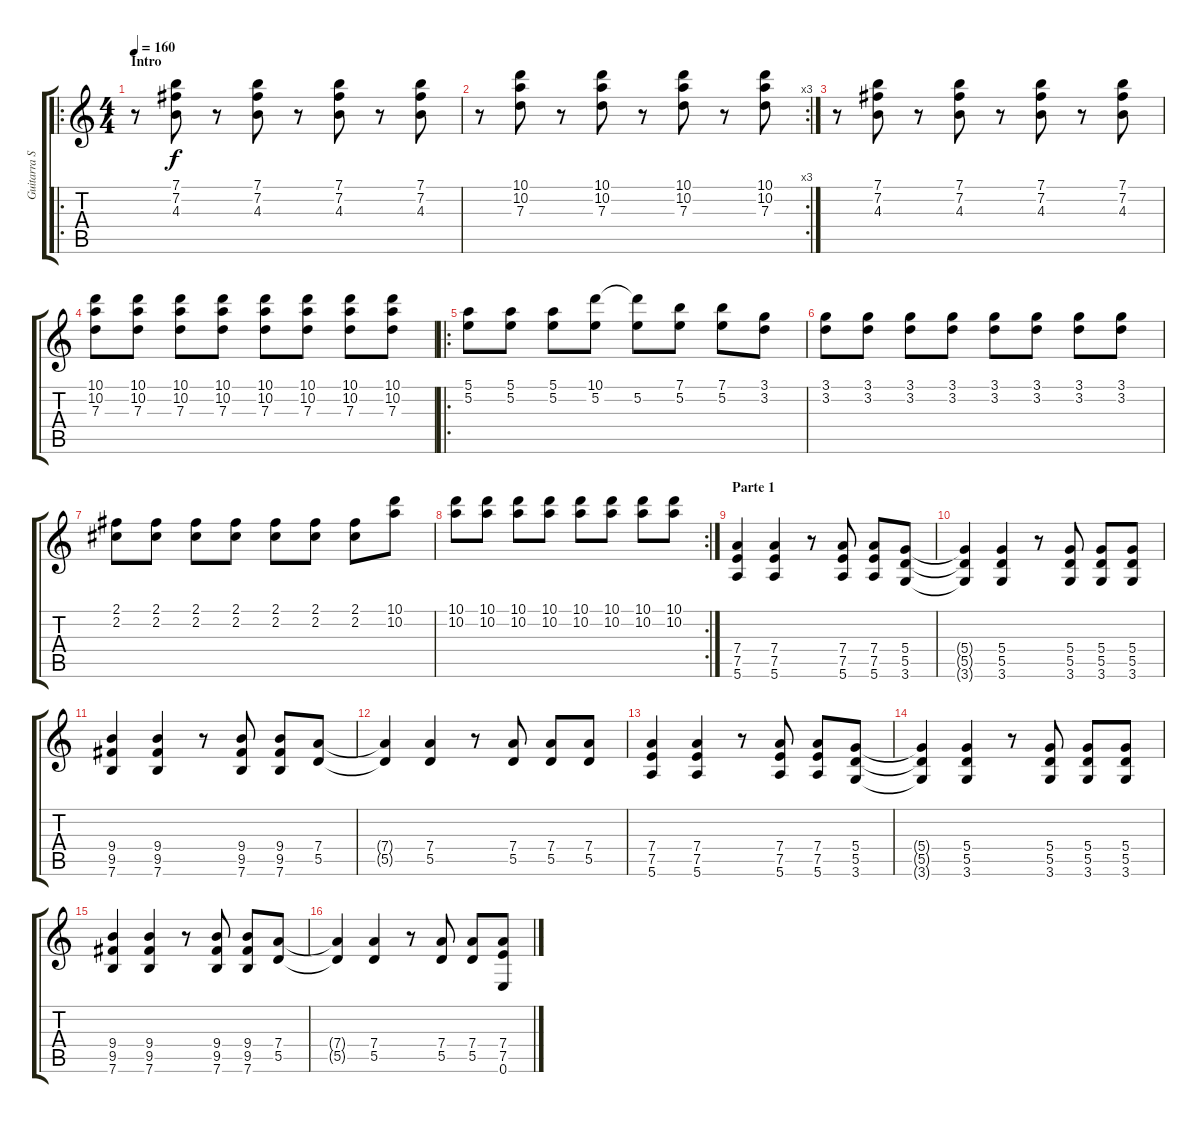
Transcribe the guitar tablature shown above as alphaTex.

\track ("Guitarra Solo" "Guitarra S") {instrument distortionguitar}
\staff {score tabs}
\tuning (E4 B3 G3 D3 A2 E2) {hide}
\ro
\ts (4 4)
\section ("" "Intro")
\tempo 160
\clef g2
\ks c
r.8{dy f instrument distortionguitar} (7.1 7.2 4.3).8 r.8 (7.1 7.2 4.3).8 r.8 (7.1 7.2 4.3).8 r.8 (7.1 7.2 4.3).8 |
\rc 3
r.8 (10.1 10.2 7.3).8 r.8 (10.1 10.2 7.3).8 r.8 (10.1 10.2 7.3).8 r.8 (10.1 10.2 7.3).8 |
r.8 (7.1 7.2 4.3).8 r.8 (7.1 7.2 4.3).8 r.8 (7.1 7.2 4.3).8 r.8 (7.1 7.2 4.3).8 |
(10.1 10.2 7.3).8 (10.1 10.2 7.3).8 (10.1 10.2 7.3).8 (10.1 10.2 7.3).8 (10.1 10.2 7.3).8 (10.1 10.2 7.3).8 (10.1 10.2 7.3).8 (10.1 10.2 7.3).8 |
\ro
(5.1 5.2).8 (5.1 5.2).8 (5.1 5.2).8 (10.1 5.2).8 (10.1{t} 5.2).8 (7.1 5.2).8 (7.1 5.2).8 (3.1 3.2).8 |
(3.1 3.2).8 (3.1 3.2).8 (3.1 3.2).8 (3.1 3.2).8 (3.1 3.2).8 (3.1 3.2).8 (3.1 3.2).8 (3.1 3.2).8 |
(2.1 2.2).8 (2.1 2.2).8 (2.1 2.2).8 (2.1 2.2).8 (2.1 2.2).8 (2.1 2.2).8 (2.1 2.2).8 (10.1 10.2).8 |
\rc 2
(10.1 10.2).8 (10.1 10.2).8 (10.1 10.2).8 (10.1 10.2).8 (10.1 10.2).8 (10.1 10.2).8 (10.1 10.2).8 (10.1 10.2).8 |
\section ("" "Parte 1")
(7.4 7.5 5.6).4 (7.4 7.5 5.6).4 r.8 (7.4 7.5 5.6).8 (7.4 7.5 5.6).8 (5.4 5.5 3.6).8 |
(5.4{t} 5.5{t} 3.6{t}).4 (5.4 5.5 3.6).4 r.8 (5.4 5.5 3.6).8 (5.4 5.5 3.6).8 (5.4 5.5 3.6).8 |
(9.4 9.5 7.6).4 (9.4 9.5 7.6).4 r.8 (9.4 9.5 7.6).8 (9.4 9.5 7.6).8 (7.4 5.5).8 |
(7.4{t} 5.5{t}).4 (7.4 5.5).4 r.8 (7.4 5.5).8 (7.4 5.5).8 (7.4 5.5).8 |
(7.4 7.5 5.6).4 (7.4 7.5 5.6).4 r.8 (7.4 7.5 5.6).8 (7.4 7.5 5.6).8 (5.4 5.5 3.6).8 |
(5.4{t} 5.5{t} 3.6{t}).4 (5.4 5.5 3.6).4 r.8 (5.4 5.5 3.6).8 (5.4 5.5 3.6).8 (5.4 5.5 3.6).8 |
(9.4 9.5 7.6).4 (9.4 9.5 7.6).4 r.8 (9.4 9.5 7.6).8 (9.4 9.5 7.6).8 (7.4 5.5).8 |
(7.4{t} 5.5{t}).4 (7.4 5.5).4 r.8 (7.4 5.5).8 (7.4 5.5).8 (7.4 7.5 0.6).8
